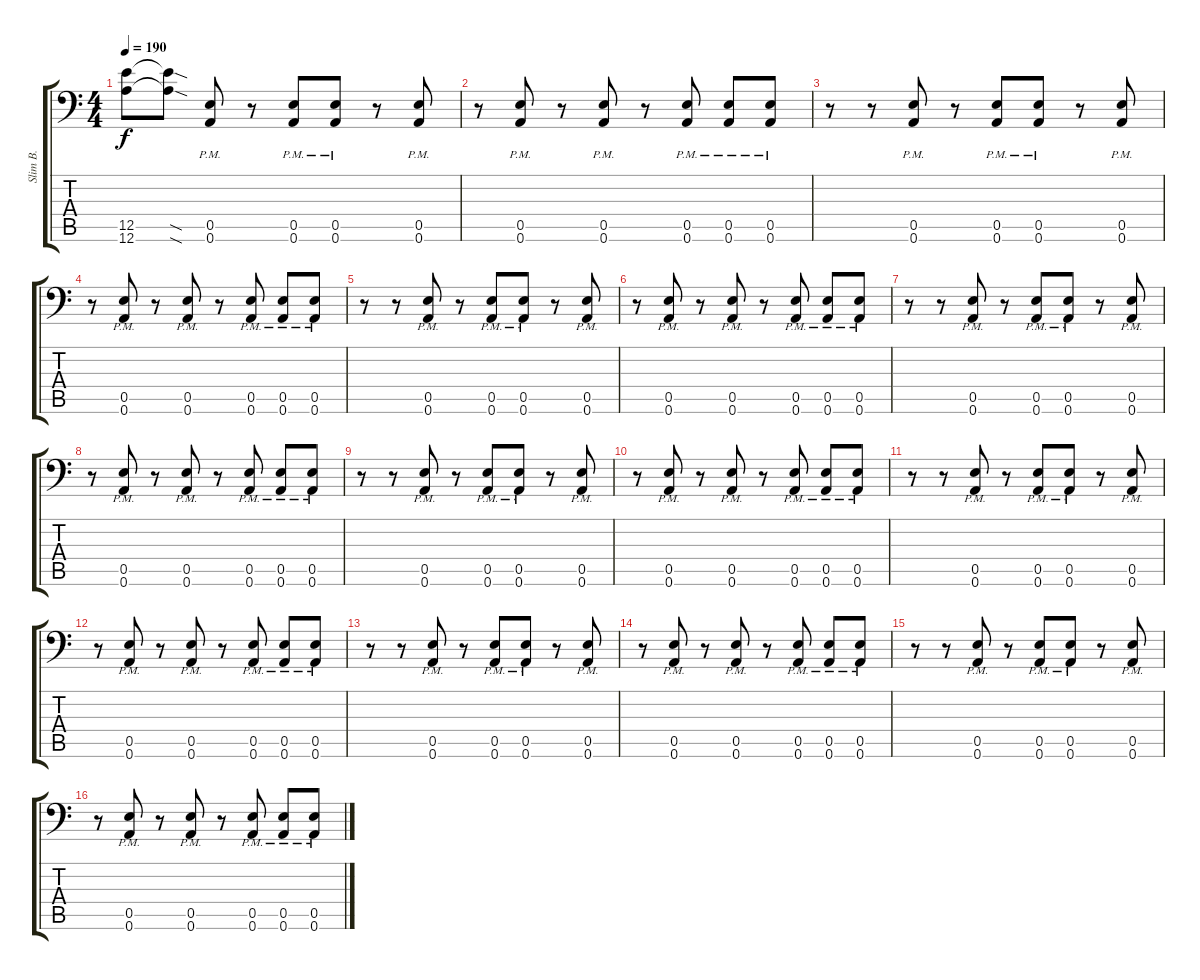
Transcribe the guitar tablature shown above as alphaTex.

\track ("Slim B." "Slim B.") {instrument distortionguitar}
\staff {score tabs}
\tuning (B3 Gb3 D3 A2 E2 A1) {hide}
\ts (4 4)
\tempo 190
\clef f4
\ks c
(12.5 12.6).8{dy f} (12.5{sod t} 12.6{sod t}).8 (0.5{pm} 0.6{pm}).8 r.8 (0.5{pm} 0.6{pm}).8 (0.5{pm} 0.6{pm}).8 r.8 (0.5{pm} 0.6{pm}).8 |
r.8 (0.5{pm} 0.6{pm}).8 r.8 (0.5{pm} 0.6{pm}).8 r.8 (0.5{pm} 0.6{pm}).8 (0.5{pm} 0.6{pm}).8 (0.5{pm} 0.6{pm}).8 |
r.8 r.8 (0.5{pm} 0.6{pm}).8 r.8 (0.5{pm} 0.6{pm}).8 (0.5{pm} 0.6{pm}).8 r.8 (0.5{pm} 0.6{pm}).8 |
r.8 (0.5{pm} 0.6{pm}).8 r.8 (0.5{pm} 0.6{pm}).8 r.8 (0.5{pm} 0.6{pm}).8 (0.5{pm} 0.6{pm}).8 (0.5{pm} 0.6{pm}).8 |
r.8 r.8 (0.5{pm} 0.6{pm}).8 r.8 (0.5{pm} 0.6{pm}).8 (0.5{pm} 0.6{pm}).8 r.8 (0.5{pm} 0.6{pm}).8 |
r.8 (0.5{pm} 0.6{pm}).8 r.8 (0.5{pm} 0.6{pm}).8 r.8 (0.5{pm} 0.6{pm}).8 (0.5{pm} 0.6{pm}).8 (0.5{pm} 0.6{pm}).8 |
r.8 r.8 (0.5{pm} 0.6{pm}).8 r.8 (0.5{pm} 0.6{pm}).8 (0.5{pm} 0.6{pm}).8 r.8 (0.5{pm} 0.6{pm}).8 |
r.8 (0.5{pm} 0.6{pm}).8 r.8 (0.5{pm} 0.6{pm}).8 r.8 (0.5{pm} 0.6{pm}).8 (0.5{pm} 0.6{pm}).8 (0.5{pm} 0.6{pm}).8 |
r.8 r.8 (0.5{pm} 0.6{pm}).8 r.8 (0.5{pm} 0.6{pm}).8 (0.5{pm} 0.6{pm}).8 r.8 (0.5{pm} 0.6{pm}).8 |
r.8 (0.5{pm} 0.6{pm}).8 r.8 (0.5{pm} 0.6{pm}).8 r.8 (0.5{pm} 0.6{pm}).8 (0.5{pm} 0.6{pm}).8 (0.5{pm} 0.6{pm}).8 |
r.8 r.8 (0.5{pm} 0.6{pm}).8 r.8 (0.5{pm} 0.6{pm}).8 (0.5{pm} 0.6{pm}).8 r.8 (0.5{pm} 0.6{pm}).8 |
r.8 (0.5{pm} 0.6{pm}).8 r.8 (0.5{pm} 0.6{pm}).8 r.8 (0.5{pm} 0.6{pm}).8 (0.5{pm} 0.6{pm}).8 (0.5{pm} 0.6{pm}).8 |
r.8 r.8 (0.5{pm} 0.6{pm}).8 r.8 (0.5{pm} 0.6{pm}).8 (0.5{pm} 0.6{pm}).8 r.8 (0.5{pm} 0.6{pm}).8 |
r.8 (0.5{pm} 0.6{pm}).8 r.8 (0.5{pm} 0.6{pm}).8 r.8 (0.5{pm} 0.6{pm}).8 (0.5{pm} 0.6{pm}).8 (0.5{pm} 0.6{pm}).8 |
r.8 r.8 (0.5{pm} 0.6{pm}).8 r.8 (0.5{pm} 0.6{pm}).8 (0.5{pm} 0.6{pm}).8 r.8 (0.5{pm} 0.6{pm}).8 |
r.8 (0.5{pm} 0.6{pm}).8 r.8 (0.5{pm} 0.6{pm}).8 r.8 (0.5{pm} 0.6{pm}).8 (0.5{pm} 0.6{pm}).8 (0.5{pm} 0.6{pm}).8
